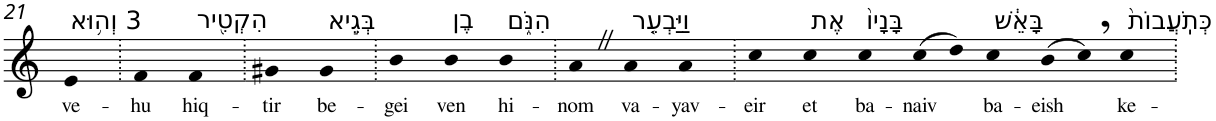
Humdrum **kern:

**kern	**text
*part1	*part1
*staff1	*staff1
*I"Piano	*
*I'Pno	*
!!LO:PB:g=z
*clefG2	*
*k[]	*
=21	=21
!LO:TX:a:t=3 וְה֥וּא	!
!	!LO:LY:b
4e	ve-
=22.	=22.
!	!LO:LY:b
4f	-hu
!LO:TX:a:t=הִקְטִ֖יר	!
!	!LO:LY:b
4f	hiq-
=23.	=23.
!	!LO:LY:b
4g#X	-tir
!LO:TX:a:t=בְּגֵ֣יא	!
!	!LO:LY:b
4g#	be-
=24.	=24.
!	!LO:LY:b
4b	-gei
!LO:TX:a:t=בֶן	!
!	!LO:LY:b
4b	ven
!LO:TX:a:t=הִנֹּ֑ם	!
!	!LO:LY:b
4b	hi-
=25.	=25.
!	!LO:LY:b
4aZ	-nom
!LO:TX:a:t=וַיַּבְעֵ֤ר	!
!	!LO:LY:b
4a	va-
!	!LO:LY:b
4a	-yav-
=26.	=26.
!	!LO:LY:b
4cc	-eir
!LO:TX:a:t=אֶת	!
!	!LO:LY:b
4cc	et
!LO:TX:a:t=בָּנָיו֙	!
!	!LO:LY:b
4cc	ba-
!	!LO:LY:b
(>8cc	-naiv
8dd)	.
!LO:TX:a:t=בָּאֵ֔שׁ	!
!	!LO:LY:b
4cc	ba-
!	!LO:LY:b
(>8b	-eish
8cc,)	.
!LO:TX:a:t=כְּתֹֽעֲבוֹת֙	!
!	!LO:LY:b
4cc	ke-
=.	=.
*-	*-
